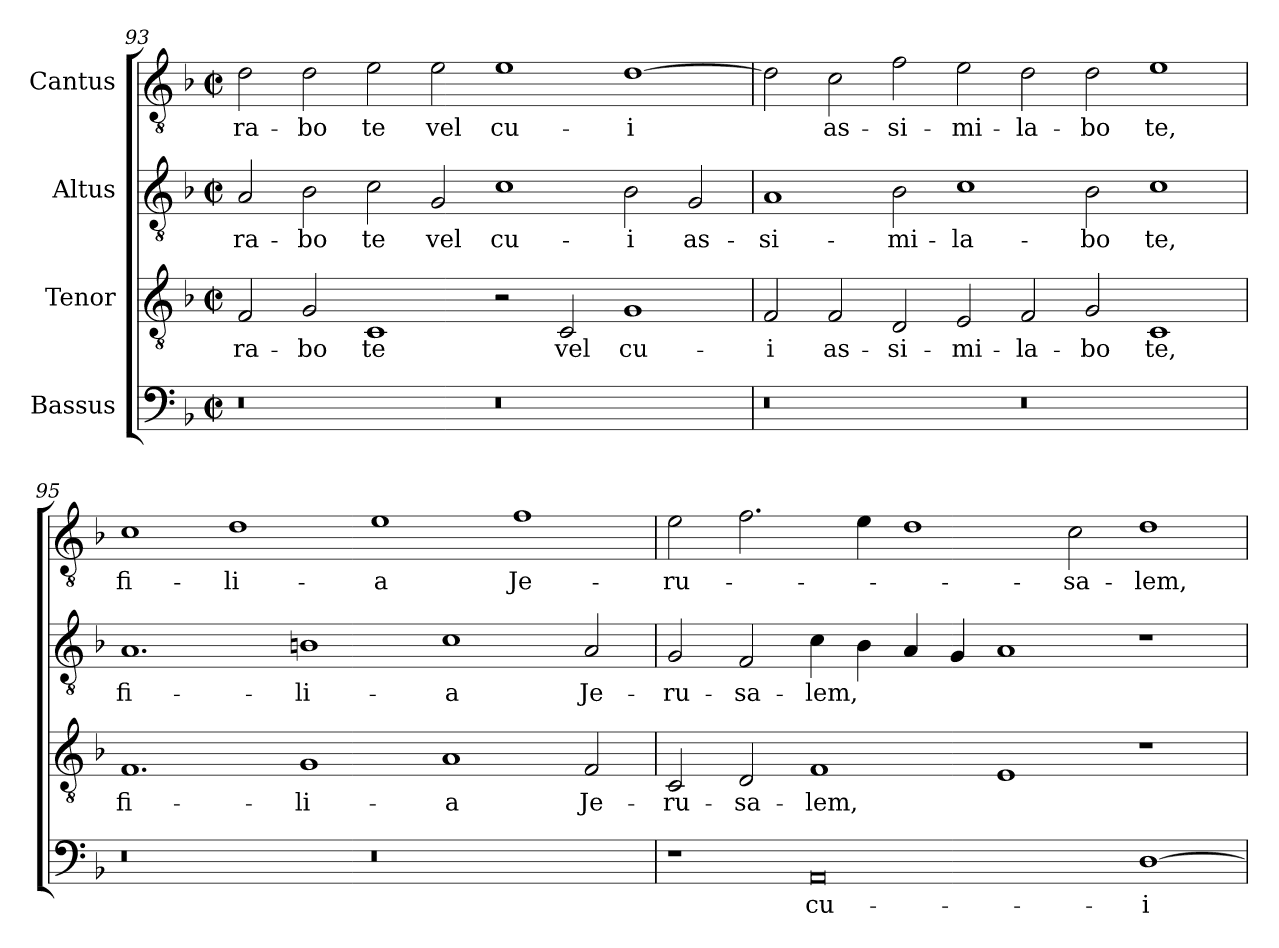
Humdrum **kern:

**kern	**text	**kern	**text	**kern	**text	**kern	**text
*part4	*part4	*part3	*part3	*part2	*part2	*part1	*part1
*staff4	*staff4	*staff3	*staff3	*staff2	*staff2	*staff1	*staff1
*I"Bassus	*	*I"Tenor	*	*I"Altus	*	*I"Cantus	*
*clefF4	*	*clefGv2	*	*clefGv2	*	*clefGv2	*
*k[b-]	*	*k[b-]	*	*k[b-]	*	*k[b-]	*
*F:	*	*F:	*	*F:	*	*F:	*
*M2/2	*	*M2/2	*	*M2/2	*	*M2/2	*
*met(c|)	*	*met(c|)	*	*met(c|)	*	*met(c|)	*
=93	=93	=93	=93	=93	=93	=93	=93
!	!	!	!LO:LY:b	!	!LO:LY:b	!	!LO:LY:b
0r	.	2F/	-ra-	2A/	-ra-	2d\	-ra-
!	!	!	!LO:LY:b	!	!LO:LY:b	!	!LO:LY:b
.	.	2G/	-bo	2B-\	-bo	2d\	-bo
!	!	!	!LO:LY:b	!	!LO:LY:b	!	!LO:LY:b
.	.	1C	te	2c\	te	2e\	te
!	!	!	!	!	!LO:LY:b	!	!LO:LY:b
.	.	.	.	2G/	vel	2e\	vel
!	!	!	!	!	!LO:LY:b	!	!LO:LY:b
0r	.	2r	.	1c	cu-	1e	cu-
!	!	!	!LO:LY:b	!	!	!	!
.	.	2C/	vel	.	.	.	.
!	!	!	!LO:LY:b	!	!LO:LY:b	!	!LO:LY:b
.	.	1G	cu-	2B-\	-i	[1d	-i
!	!	!	!	!	!LO:LY:b	!	!
.	.	.	.	2G/	as-	.	.
=94	=94	=94	=94	=94	=94	=94	=94
!	!	!	!LO:LY:b	!	!LO:LY:b	!	!
0r	.	2F/	-i	1A	-si-	2d\]	.
!	!	!	!LO:LY:b	!	!	!	!LO:LY:b
.	.	2F/	as-	.	.	2c\	as-
!	!	!	!LO:LY:b	!	!LO:LY:b	!	!LO:LY:b
.	.	2D/	-si-	2B-\	-mi-	2f\	-si-
!	!	!	!LO:LY:b	!	!LO:LY:b	!	!LO:LY:b
.	.	2E/	-mi-	1c	-la-	2e\	-mi-
!	!	!	!LO:LY:b	!	!	!	!LO:LY:b
0r	.	2F/	-la-	.	.	2d\	-la-
!	!	!	!LO:LY:b	!	!LO:LY:b	!	!LO:LY:b
.	.	2G/	-bo	2B-\	-bo	2d\	-bo
!	!	!	!LO:LY:b	!	!LO:LY:b	!	!LO:LY:b
.	.	1C	te,	1c	te,	1e	te,
=95	=95	=95	=95	=95	=95	=95	=95
!	!	!	!LO:LY:b	!	!LO:LY:b	!	!LO:LY:b
0r	.	1.F	fi-	1.A	fi-	1c	fi-
!	!	!	!	!	!	!	!LO:LY:b
.	.	.	.	.	.	1d	-li-
!	!	!	!LO:LY:b	!	!LO:LY:b	!	!
.	.	1G	-li-	1Bn	-li-	.	.
!	!	!	!	!	!	!	!LO:LY:b
0r	.	.	.	.	.	1e	-a
!	!	!	!LO:LY:b	!	!LO:LY:b	!	!
.	.	1A	-a	1c	-a	.	.
!	!	!	!	!	!	!	!LO:LY:b
.	.	.	.	.	.	1f	Je-
!	!	!	!LO:LY:b	!	!LO:LY:b	!	!
.	.	2F/	Je-	2A/	Je-	.	.
!!LO:LB:g=z
=96	=96	=96	=96	=96	=96	=96	=96
!	!	!	!LO:LY:b	!	!LO:LY:b	!	!LO:LY:b
1r	.	2C/	-ru-	2G/	-ru-	2e\	-ru-
!	!	!	!LO:LY:b	!	!LO:LY:b	!	!
.	.	2D/	-sa-	2F/	-sa-	2.f\	.
!	!LO:LY:b	!	!LO:LY:b	!	!LO:LY:b	!	!
0AA	cu-	1F	-lem,	4c\	-lem,	.	.
.	.	.	.	4B-\	.	4e\	.
.	.	.	.	4A/	.	1d	.
.	.	.	.	4G/	.	.	.
.	.	1E	.	1A	.	.	.
!	!	!	!	!	!	!	!LO:LY:b
.	.	.	.	.	.	2c\	-sa-
!	!LO:LY:b	!	!	!	!	!	!LO:LY:b
[1D	-i	1r	.	1r	.	1d	-lem,
=	=	=	=	=	=	=	=
*-	*-	*-	*-	*-	*-	*-	*-
